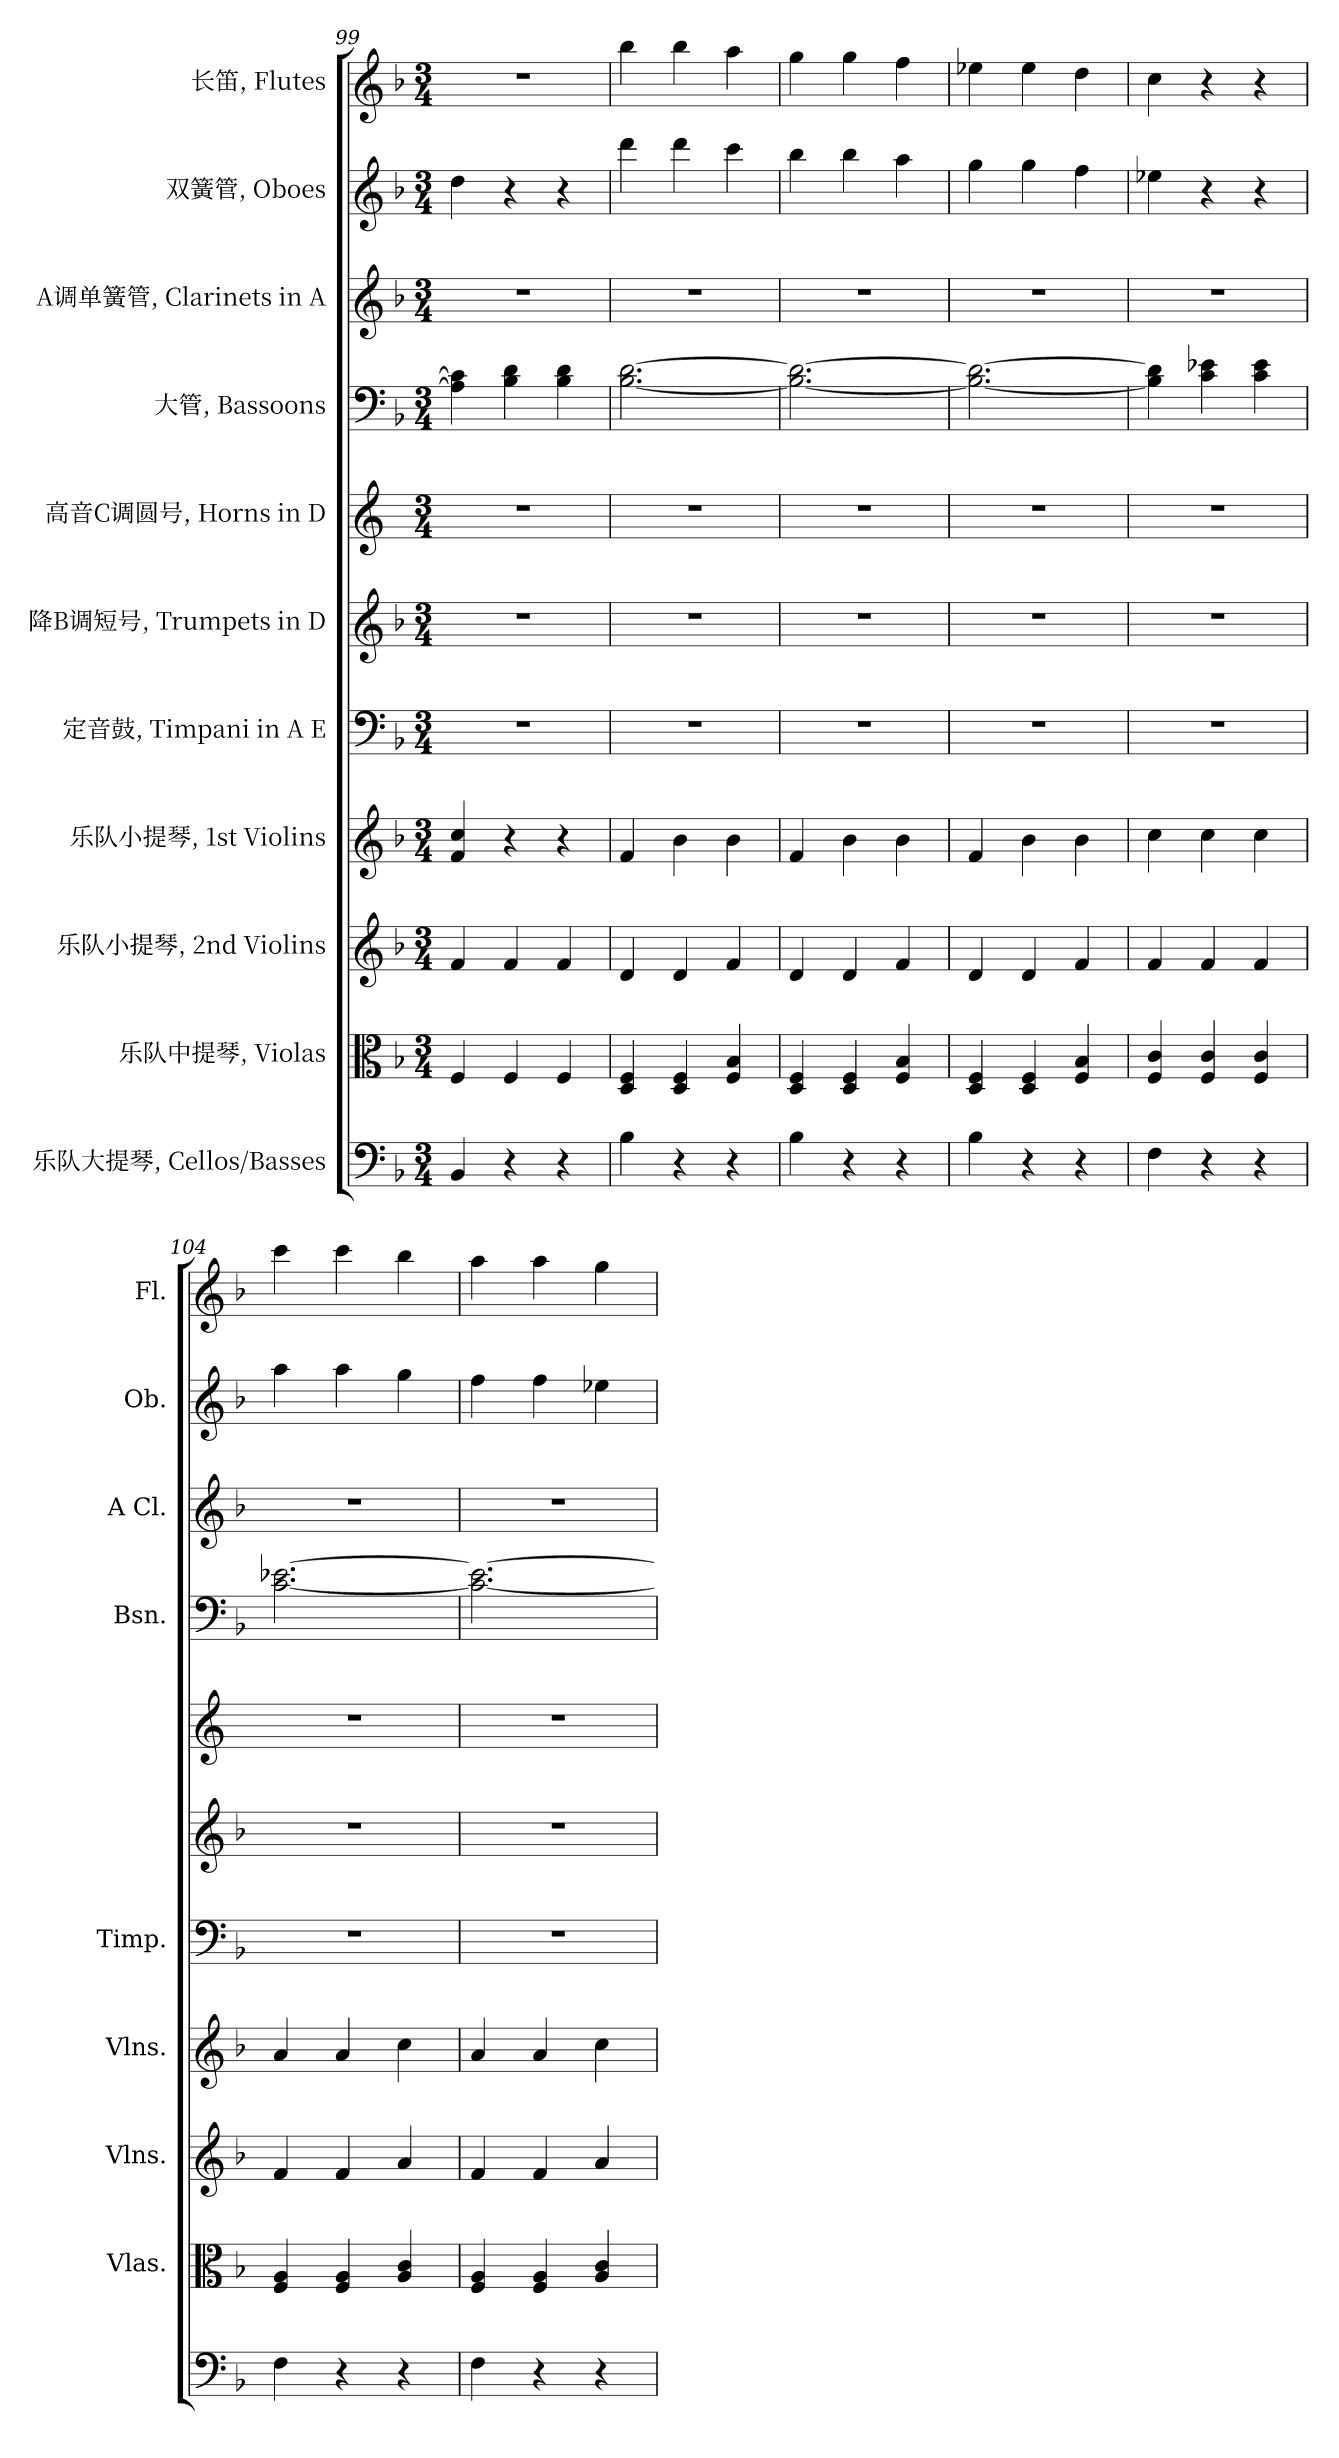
**kern	**kern	**kern	**kern	**kern	**kern	**kern	**kern	**kern	**kern	**kern
*part11	*part10	*part9	*part8	*part7	*part6	*part5	*part4	*part3	*part2	*part1
*staff11	*staff10	*staff9	*staff8	*staff7	*staff6	*staff5	*staff4	*staff3	*staff2	*staff1
*I"乐队大提琴, Cellos/Basses	*I"乐队中提琴, Violas	*I"乐队小提琴, 2nd Violins	*I"乐队小提琴, 1st Violins	*I"定音鼓, Timpani in A E	*I"降B调短号, Trumpets in D	*I"高音C调圆号, Horns in D	*I"大管, Bassoons	*I"A调单簧管, Clarinets in A	*I"双簧管, Oboes	*I"长笛, Flutes
*	*I'Vlas.	*I'Vlns.	*I'Vlns.	*I'Timp.	*	*	*I'Bsn.	*I'A Cl.	*I'Ob.	*I'Fl.
!!LO:PB:g=z
*clefF4	*clefC3	*clefG2	*clefG2	*clefF4	*clefG2	*clefG2	*clefF4	*clefG2	*clefG2	*clefG2
*	*	*	*	*	*ITrd1c2	*ITrd4c7	*	*ITrd2c3	*	*
*k[b-]	*k[b-]	*k[b-]	*k[b-]	*k[b-]	*k[b-e-a-]	*k[b-]	*k[b-]	*k[f#c#]	*k[b-]	*k[b-]
*M3/4	*M3/4	*M3/4	*M3/4	*M3/4	*M3/4	*M3/4	*M3/4	*M3/4	*M3/4	*M3/4
=99	=99	=99	=99	=99	=99	=99	=99	=99	=99	=99
4BB-/	4F/	4f/	4f/ 4cc/	2.r	2.r	2.r	4A\] 4c\]	2.r	4dd\	2.r
4r	4F/	4f/	4r	.	.	.	4B-\ 4d\	.	4r	.
4r	4F/	4f/	4r	.	.	.	4B-\ 4d\	.	4r	.
=100	=100	=100	=100	=100	=100	=100	=100	=100	=100	=100
4B-\	4D/ 4F/	4d/	4f/	2.r	2.r	2.r	[2.B-\ [2.d\	2.r	4ddd\	4bb-\
4r	4D/ 4F/	4d/	4b-\	.	.	.	.	.	4ddd\	4bb-\
4r	4F/ 4B-/	4f/	4b-\	.	.	.	.	.	4ccc\	4aa\
=101	=101	=101	=101	=101	=101	=101	=101	=101	=101	=101
4B-\	4D/ 4F/	4d/	4f/	2.r	2.r	2.r	2.B-\_ 2.d\_	2.r	4bb-\	4gg\
4r	4D/ 4F/	4d/	4b-\	.	.	.	.	.	4bb-\	4gg\
4r	4F/ 4B-/	4f/	4b-\	.	.	.	.	.	4aa\	4ff\
=102	=102	=102	=102	=102	=102	=102	=102	=102	=102	=102
4B-\	4D/ 4F/	4d/	4f/	2.r	2.r	2.r	2.B-\_ 2.d\_	2.r	4gg\	4ee-X\
4r	4D/ 4F/	4d/	4b-\	.	.	.	.	.	4gg\	4ee-\
4r	4F/ 4B-/	4f/	4b-\	.	.	.	.	.	4ff\	4dd\
=103	=103	=103	=103	=103	=103	=103	=103	=103	=103	=103
4F\	4F/ 4c/	4f/	4cc\	2.r	2.r	2.r	4B-\] 4d\]	2.r	4ee-X\	4cc\
4r	4F/ 4c/	4f/	4cc\	.	.	.	4c\ 4e-X\	.	4r	4r
4r	4F/ 4c/	4f/	4cc\	.	.	.	4c\ 4e-\	.	4r	4r
=104	=104	=104	=104	=104	=104	=104	=104	=104	=104	=104
4F\	4F/ 4A/	4f/	4a/	2.r	2.r	2.r	[2.c\ [2.e-X\	2.r	4aa\	4ccc\
4r	4F/ 4A/	4f/	4a/	.	.	.	.	.	4aa\	4ccc\
4r	4A/ 4c/	4a/	4cc\	.	.	.	.	.	4gg\	4bb-\
=105	=105	=105	=105	=105	=105	=105	=105	=105	=105	=105
4F\	4F/ 4A/	4f/	4a/	2.r	2.r	2.r	2.c\_ 2.e-\_	2.r	4ff\	4aa\
4r	4F/ 4A/	4f/	4a/	.	.	.	.	.	4ff\	4aa\
4r	4A/ 4c/	4a/	4cc\	.	.	.	.	.	4ee-X\	4gg\
=	=	=	=	=	=	=	=	=	=	=
*-	*-	*-	*-	*-	*-	*-	*-	*-	*-	*-
